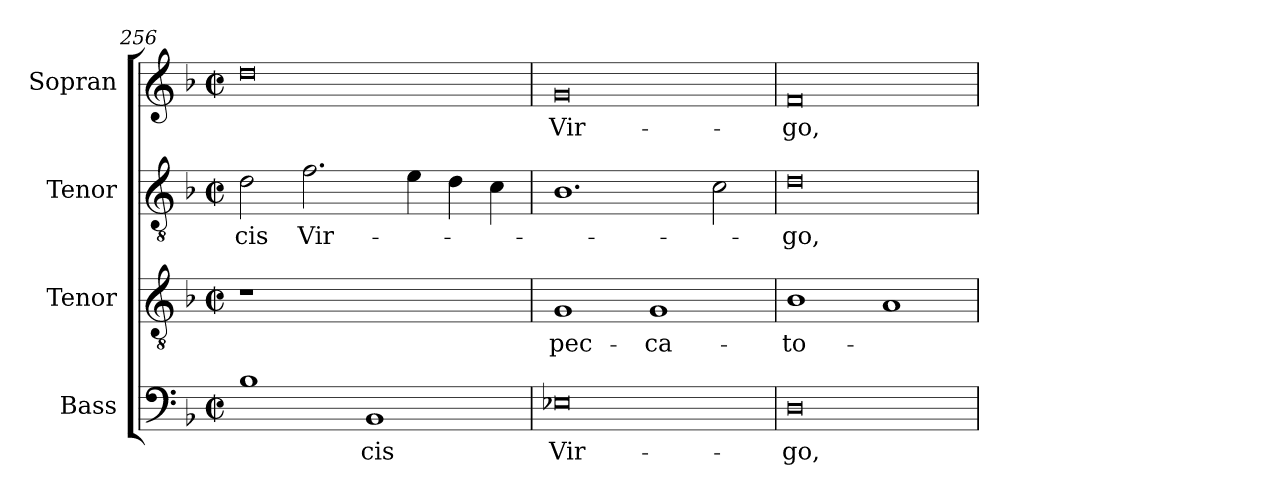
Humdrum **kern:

**kern	**text	**kern	**text	**kern	**text	**kern	**text
*part4	*part4	*part3	*part3	*part2	*part2	*part1	*part1
*staff4	*staff4	*staff3	*staff3	*staff2	*staff2	*staff1	*staff1
*I"Bass	*	*I"Tenor	*	*I"Tenor	*	*I"Sopran	*
*	*	*I'Tenor	*	*	*	*	*
*clefF4	*	*clefGv2	*	*clefGv2	*	*clefG2	*
*	*	*ITrd7c12	*	*ITrd7c12	*	*	*
*k[b-]	*	*k[b-]	*	*k[b-]	*	*k[b-]	*
*F:	*	*F:	*	*F:	*	*F:	*
*M2/2	*	*M2/2	*	*M2/2	*	*M2/2	*
*met(c|)	*	*met(c|)	*	*met(c|)	*	*met(c|)	*
=256	=256	=256	=256	=256	=256	=256	=256
!	!	!LO:N:vis=1	!	!	!	!	!
!	!	!	!	!	!LO:LY:b:color=#000000	!	!
1B-i	.	1r	.	2Di\	-cis	0ddi	.
!	!	!	!	!	!LO:LY:b:color=#000000	!	!
.	.	.	.	2.Fi\	Vir-	.	.
!	!LO:LY:b:color=#000000	!	!	!	!	!	!
1BB-i	-cis	1ryy	.	.	.	.	.
.	.	.	.	4Ei\	.	.	.
.	.	.	.	4Di\	.	.	.
.	.	.	.	4Ci\	.	.	.
=257	=257	=257	=257	=257	=257	=257	=257
!	!LO:LY:b:color=#000000	!	!	!	!	!	!
!	!	!	!LO:LY:b:color=#000000	!	!	!	!
!	!	!	!	!	!	!	!LO:LY:b:color=#000000
0E-Xi	Vir-	1GGi	pec-	1.BB-i	.	0gi	Vir-
!	!	!	!LO:LY:b:color=#000000	!	!	!	!
.	.	1GGi	-ca-	.	.	.	.
.	.	.	.	2Ci\	.	.	.
=258	=258	=258	=258	=258	=258	=258	=258
!	!LO:LY:b:color=#000000	!	!	!	!	!	!
!	!	!	!LO:LY:b:color=#000000	!	!	!	!
!	!	!	!	!	!LO:LY:b:color=#000000	!	!
!	!	!	!	!	!	!	!LO:LY:b:color=#000000
0Di	-go,	1BB-i	-to-	0Di	-go,	0fi	-go,
.	.	1AAi	.	.	.	.	.
=	=	=	=	=	=	=	=
*-	*-	*-	*-	*-	*-	*-	*-
